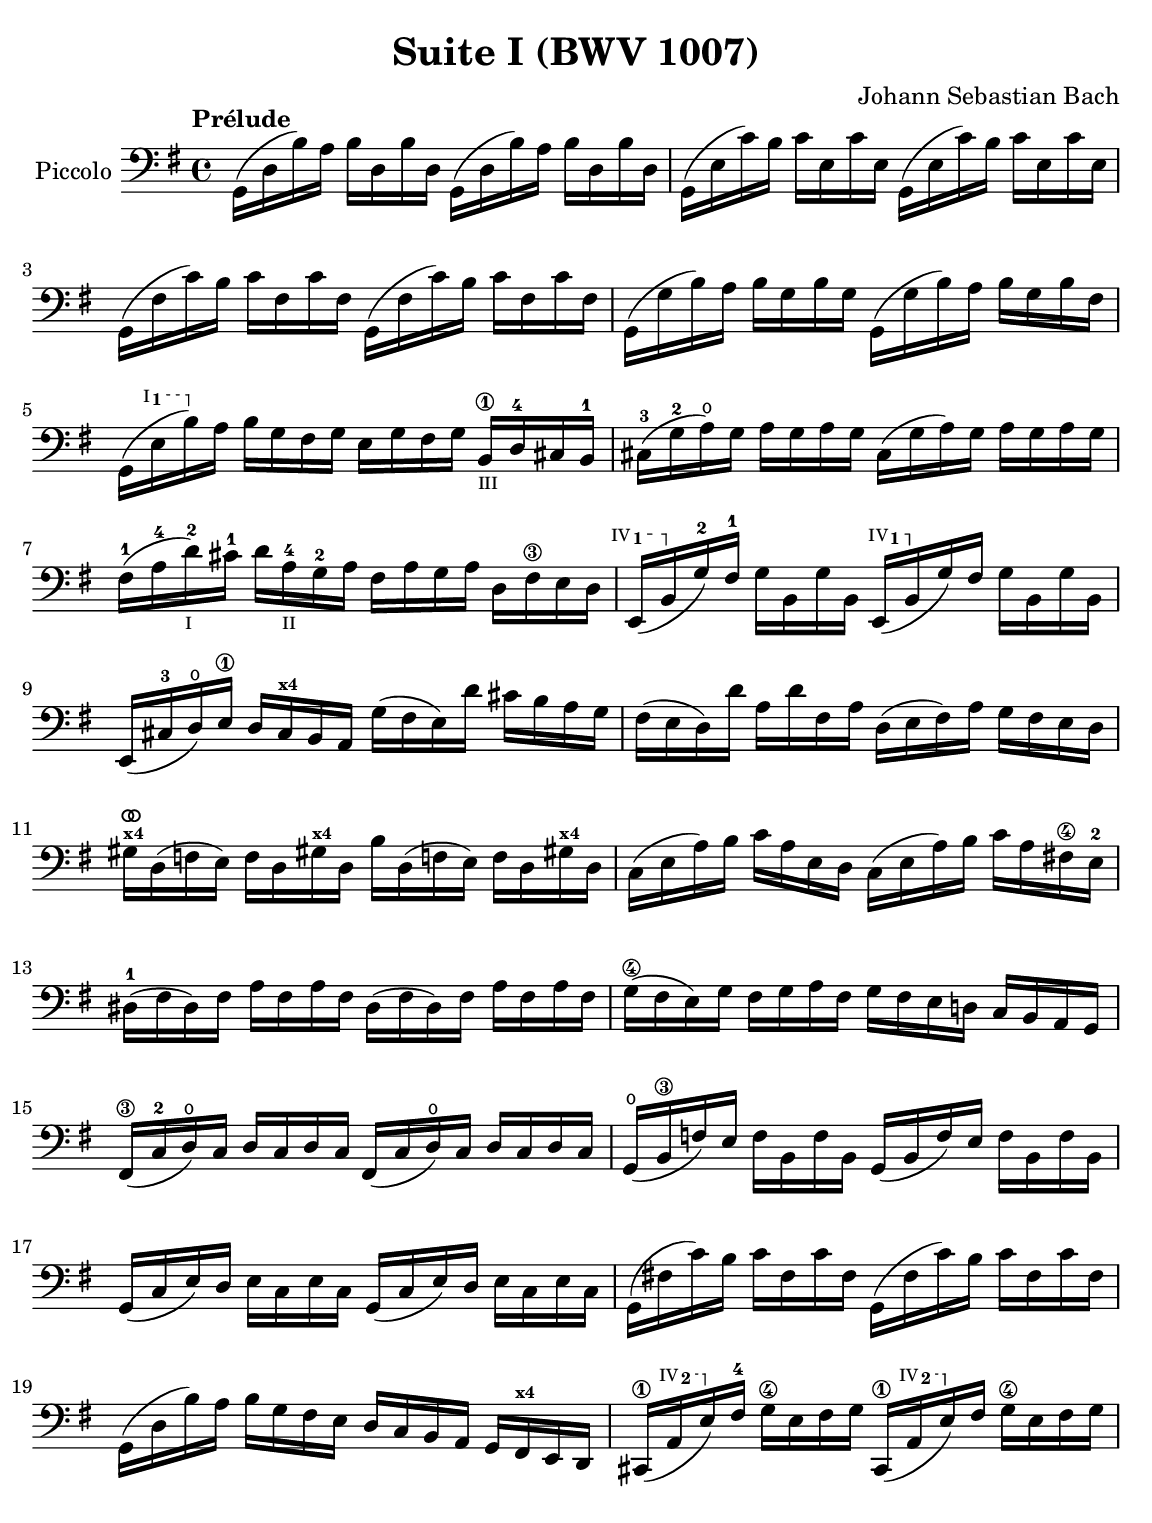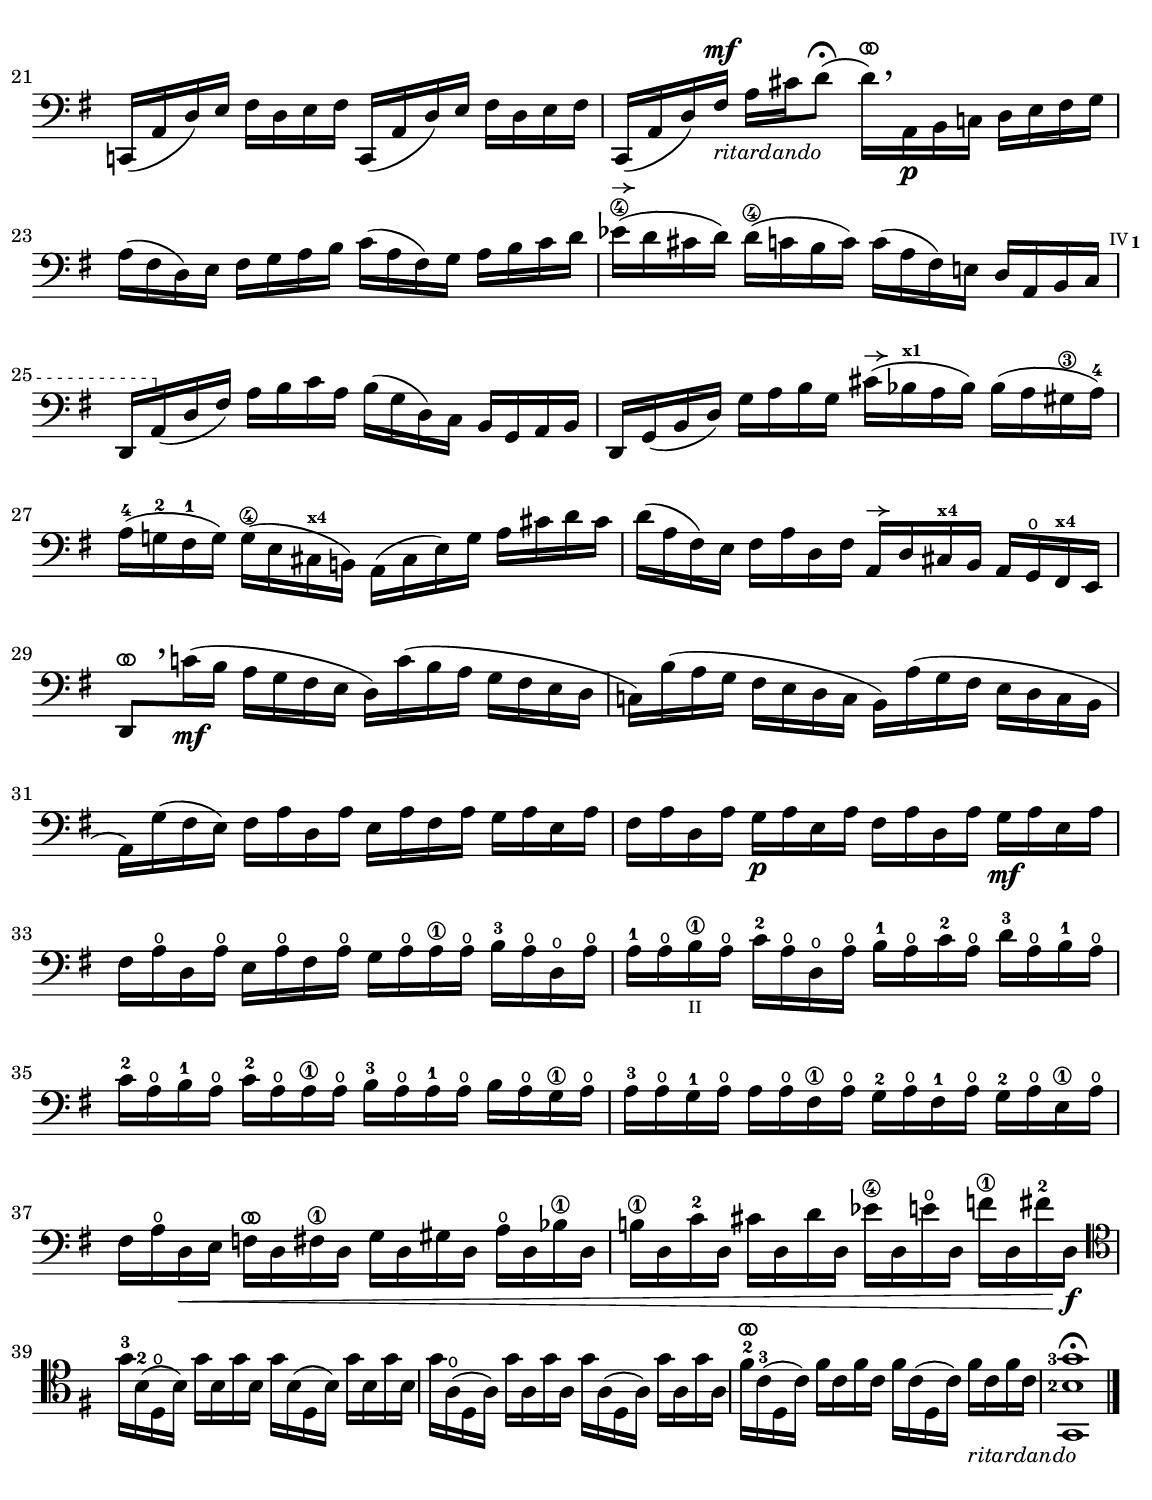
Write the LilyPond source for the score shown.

#(set-global-staff-size 21)

\version "2.18.2"

\header {
  title = "Suite I (BWV 1007)"
  composer = "Johann Sebastian Bach"
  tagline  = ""
}

\language "italiano"

% iPad Pro 12.9

\paper {
  paper-width  = 195\mm
  paper-height = 260\mm
%  indent = #0
  page-count = #2
  line-width = #184
  print-page-number = ##f
  ragged-last-bottom = ##t
  ragged-bottom = ##f
%  ragged-last = ##t
}

% \phrasingSlurDashed
% \SlurDashed
% \slurSolid

allongerUne = \markup {
  \center-column {
    \combine
    \draw-line #'(-2 . 0)
    \arrow-head #X #RIGHT ##f
  }
}

ringsps = #"
  0.15 setlinewidth
  0.9 0.6 moveto
  0.4 0.6 0.5 0 361 arc
  stroke
  1.0 0.6 0.5 0 361 arc
  stroke
  "

vibrato = \markup {
  \with-dimensions #'(-0.2 . 1.6) #'(0 . 1.2)
  \postscript #ringsps
}

startModernBarre =
#(define-event-function (parser location fretnum partial)
   (number? number?)
    #{
      \tweak bound-details.left.text
        \markup
          \teeny \concat {
          #(format #f "~@r" fretnum)
          \hspace #.2
          \lower #.3 \small \bold \fontsize #-2 #(number->string partial)
          \hspace #.5
        }
      \tweak font-size -1
      \tweak font-shape #'upright
      \tweak style #'dashed-line
      \tweak dash-fraction #0.3
      \tweak dash-period #1
      \tweak bound-details.left.stencil-align-dir-y #0.35
      \tweak bound-details.left.padding 2.5 % was 0.25
      \tweak bound-details.left.attach-dir -1
      \tweak bound-details.left-broken.text ##f
      \tweak bound-details.left-broken.attach-dir -1
      %% adjust the numeric values to fit your needs:
      \tweak bound-details.left-broken.padding 0.5 %% was 1.5
      \tweak bound-details.right-broken.padding 0
      \tweak bound-details.right.padding 0.25
      \tweak bound-details.right.attach-dir 2
      \tweak bound-details.right-broken.text ##f
      \tweak bound-details.right.text
        \markup
          \with-dimensions #'(0 . 0) #'(-.3 . 0) %% was (0 . -1)
          \draw-line #'(0 . -1)
      \startTextSpan
   #})

stopBarre = \stopTextSpan

\score {
  \new Staff
  \with{instrumentName=#"Piccolo"}{
    \set fingeringOrientations = #'(left)
    \override Hairpin.to-barline = ##f
    \override BreathingSign.text = \markup {
      \translate #'(-1.75 . 1.6)
      \musicglyph #"scripts.rcomma"
    }

    \tempo "Prélude"
    \time 4/4
    \key sol \major
    \clef "bass"

    | sol,16( re16 si16)   la16 si16  re16  si16  re16
      sol,16( re16 si16)   la16 si16  re16  si16  re16
    | sol,16( mi16 do'16)  si16 do'16 mi16  do'16 mi16
      sol,16( mi16 do'16)  si16 do'16 mi16  do'16 mi16
    | sol,16( fad16 do'16) si16 do'16 fad16 do'16 fad16
      sol,16( fad16 do'16) si16 do'16 fad16 do'16 fad16
    | sol,16( sol16 si16)  la16 si16  sol16 si16  sol16
      sol,16( sol16 si16)  la16 si16[ sol16 si16  fad16]
    | sol,16( \startModernBarre #1 #1 mi16 si16) \stopBarre
      la16 si16 sol16 fad16 sol16 mi16 sol16 fad16 sol16
      si,16\1_\markup{\teeny III} re16-4 dod16 si,16-1
    | dod16-3( sol16-2 la16)\open sol16
      la16 sol16 la16 sol16
      dod16( sol16 la16) sol16 la16 sol16 la16 sol16
    | fad16-1( la16-4 re'16-2_\markup{\teeny I}) dod'16-1
      re'16 la16-4_\markup{\teeny II} sol16-2 la16
      fad16 la16 sol16 la16 re16 fad16\3 mi16 re16
   %| NO BAR HERE OR ELSE \starModernBarre FAILS
      \startModernBarre #4 #1 mi,16( si,16 \stopBarre sol16-2) fad16-1
      sol16 si,16 sol16 si,16
      \startModernBarre #4 #1 mi,16( si,16 \stopBarre sol16) fad16
      sol16 si,16 sol16 si,16
    | mi,16( dod16-3 re16)\open
      mi16\1 re16 dod16^\markup{\bold\teeny x4} si,16 la,16
      sol16( fad16 mi16) re'16 dod'16 si16 la16 sol16
    | fad16( mi16 re16) re'16 la16 re'16 fad16
      la16 re16( mi16 fad16) la16 sol16 fad16 mi16 re16
    | sold16^\markup{\teeny\bold x4}^\vibrato re16( fa16 mi16)
      fa16 re16 sold!16^\markup{\bold\teeny x4}
      re16 si16 re16( fa!16 mi16) fa16
      re16 sold!16^\markup{\bold\teeny x4} re16
    | do16( mi16 la16) si16 do'16 la16 mi16 re16
      do16( mi16 la16) si16 do'16 la16 fad!16\4 mi16-2
    | red16-1( fad16 red16) fad16 la16 fad16 la16 fad16
      red16( fad16 red16) fad16 la16 fad16 la16 fad16
    | sol16(\4 fad16 mi16) sol16 fad16 sol16 la16 fad16
      sol16 fad16 mi16 re!16 do16 si,16 la,16 sol,16
    | fad,16\3( do16-2 re16\open) do16 re16 do16 re16 do16
      fad,16( do16 re16\open) do16 re16 do16 re16 do16
    | sol,16(\open si,16\3 fa16) mi16 fa16 si,16 fa16 si,16
      sol,16_( si,16 fa16) mi16 fa16 si,16 fa16 si,16
    | sol,16( do16 mi16) re16 mi16 do16 mi16 do16
      sol,16( do16 mi16) re16 mi16 do16 mi16 do16
    | sol,16( fad!16 do'16) si16 do'16 fad16 do'16 fad16
      sol,16( fad16 do'16) si16 do'16 fad16 do'16 fad16
    | sol,16( re16 si16) la16 si16 sol16 fad16 mi16
      re16 do16 si,16 la,16 sol,16
      fad,16^\markup{\bold\teeny x4} mi,16 re,16
    | dod,16\1( \startModernBarre #4 #2 la,16 mi16) \stopBarre
      fad16-4 sol16\4 mi16 fad16 sol16
      dod,16\1( \startModernBarre #4 #2 la,16 mi16) \stopBarre
      fad16 sol16\4 mi16 fad16 sol16
    | do,!16( la,16 re16) mi16 fad16 re16 mi16 fad16
      do,16( la,16 re16) mi16 fad16 re16 mi16 fad16
    | do,16( la,16 re16) fad16^\mf_\markup{\small\italic "ritardando"}
      la16 dod'16 re'8\fermata(
      re'16)[^\vibrato \breathe la,16\p si,16 do!16] re16 mi16 fad16 sol16
    | la16( fad16 re16) mi16 fad16 sol16 la16 si16
      do'16( la16 fad16) sol16 la16 si16 do'16 re'16
    | mib'16\4(^\allongerUne re'16 dod'16 re'16)
      re'16\4( do'!16 si16 do'16)
      do'16( la16 fad16) mi!16 re16 la,16 si,16 do16
 %| NO BAR HERE OR ELSE \starModernBarre FAILS
      \startModernBarre #4 #1 re,16 la,16( \stopBarre re16 fad16) la16 si16 do'16 la16
      si16( sol16 re16) do16 si,16 sol,16 la,16 si,16
    | re,16 sol,16( si,16 re16) sol16 la16
      si16 sol16 dod'16(^\allongerUne
      sib16^\markup{\bold\teeny x1} la16
      sib16) sib16( la16 sold16\3 la16)-4
    | la16-4( sol!16-2 fad16-1 sol16) sol16\4(
      mi16 dod16^\markup{\bold\teeny x4} si,!16)
      la,16( dod16 mi16) sol16 la16 dod'16 re'16 dod'16
    | re'16( la16 fad16) mi16 fad16 la16 re16
      fad16 la,16^\allongerUne re16 dod16^\markup{\bold\teeny x4} si,16
      la,16 sol,16\open fad,16^\markup{\bold\teeny x4} mi,16
    | \stemUp re,8[^\vibrato\breathe
      \stemDown do'!16(\mf si16] \stemNeutral la16 sol16 fad16 mi16
      re16) do'16( si16 la16 sol16 fad16 mi16 re16
    | do!16) si16( la16 sol16 fad16 mi16 re16 do16
      si,16) la16( sol16 fad16
      \stemDown mi16 re16 do16 si,16 \stemNeutral
    | la,16) sol16( fad16 mi16) fad16 la16 re16 la16
      mi16 la16 fad16 la16 sol16 la16 mi16 la16
    | fad16 la16 re16 la16 sol16\p la16 mi16 la16
      fad16 la16 re16 la16 sol16\mf la16 mi16 la16
    | fad16 la16\open re16 la16\open mi16 la16\open fad16 la16\open
 %       <<{\skip 16 la16[ \skip 16 la16]}\\
 %         {sol16[ \skip 16 la16_\1] \skip 16}>>
 %       <<{\skip 16 la16[ \skip 16 la16]}\\
 %         {si16[ \skip 16 re16] \skip 16}>>
      sol16 la16\open la16\1 la16\open si16-3 la16\open re16\open la16\open
%      | <<{\skip 16 la16[ \skip 16 la16] \skip 16 la16[ \skip 16 la16]
%           \skip 16 la16[ \skip 16 la16] \skip 16 la16[ \skip 16 la16]}\\
%          {la16[ \skip 16 si16_\1] \skip 16 do'16[ \skip 16 re16] \skip 16
%           si16[ \skip 16 do'16] \skip 16 re'16[ \skip 16 si16] \skip16}>>
    | la16-1 la16\open si16\1_\markup{\teeny II} la16\open
      do'16-2 la16\open re16\open la16\open
      si16-1 la16\open do'16-2 la16\open re'16-3 la16\open si16-1 la16\open
 %     | <<{\skip 16 la16[ \skip 16 la16] \skip 16 la16[ \skip 16 la16]
 %          \skip 16 la16[ \skip 16 la16] \skip 16 la16[ \skip 16 la16]}\\
 %         {do'16[ \skip 16 si16] \skip 16 do'16[ \skip 16 la16_\1] \skip 16
 %          si16[ \skip 16 la16] \skip 16 si16[ \skip 16 sol16_\1] \skip 16}>>
    | do'16-2 la16\open si16-1 la16\open do'16-2 la16\open la16\1 la16\open
      si16-3 la16\open la16-1 la16\open si16 la16\open sol16\1 la16\open
 %     | <<{\skip 16 la16[ \skip 16 la16] \skip 16 la16[ \skip 16 la16]}\\
 %         {la16[ \skip 16 sol16] \skip 16 la16[ \skip 16 fad16_\1] \skip 16}>>
    | la16-3 la16\open sol16-1 la16\open la16 la16\open fad16\1 la16\open
      sol16-2 la16\open fad16-1 la16\open sol16-2 la16\open mi16\1 la16\open
    | fad16 la16\open re16\<
      mi16 fa!16^\vibrato re16 fad16\1 re16
      sol16 re16 sold16 re16 la16\open re16 sib16\1 re16
    | si!16\1 re16 do'16-2 re16 dod'16 re16 re'16 re16
      mib'16\4 re16 mi'!16\open re16 fa'!16\1 re16 fad'16-2 re16\f\!
    | \clef "tenor"
      sol'16-3 si16(-2 re16\open si16) sol'16 si16 sol'16 si16
      sol'16 si16( re16 si16) sol'16 si16 sol'16 si16
    | sol'16 la16(\open re16 la16) sol'16 la16 sol'16 la16
      sol'16 la16( re16 la16) sol'16 la16 sol'16 la16
    | fad'16-2^\vibrato do'16(-3 re16 do'16) fad'16 do'16 fad'16 do'16
      fad'16 do'16( re16 do'16)
      fad'16_\markup{\small\italic "ritardando"} do'16 fad'16 do'16
    | << sol,1 <si-2>1 <sol'-3>1\fermata>>

    \bar "|."
  }
}
